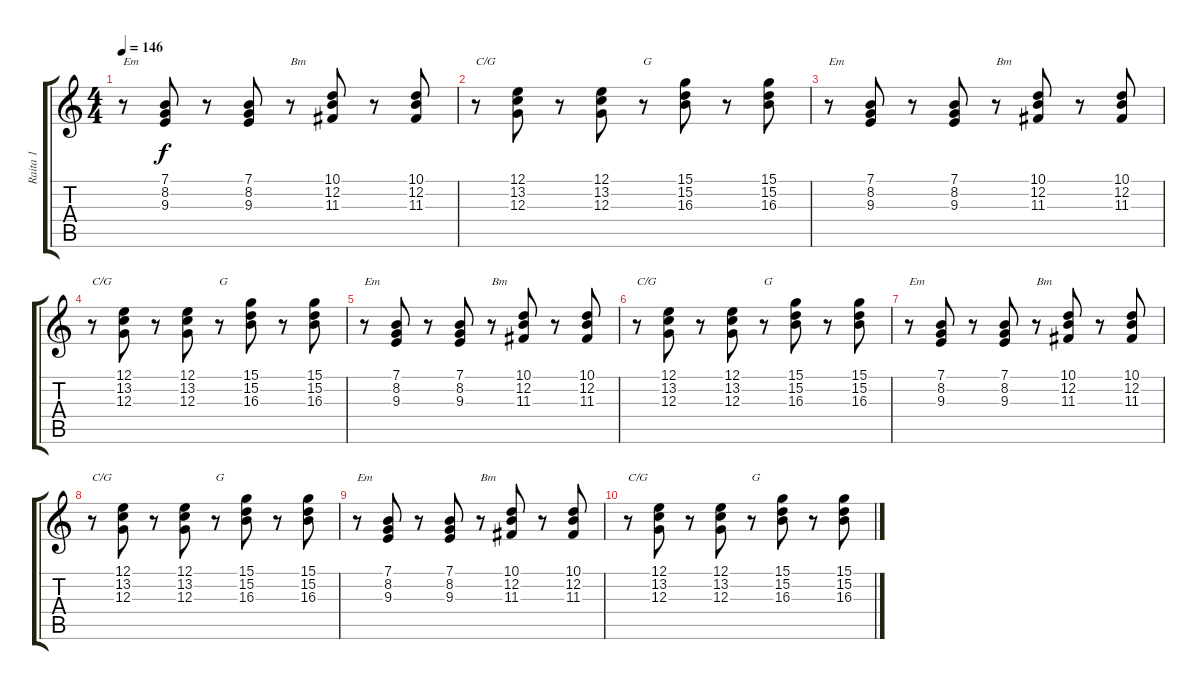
\track ("Raita 1" "Raita 1") {instrument rockorgan}
\staff {score tabs}
\tuning (E4 B3 G3 D3 A2 E2) {hide}
\ts (4 4)
\tempo 146
\clef g2
\ks c
r.8{txt "Em" dy f} (7.1 8.2 9.3).8 r.8 (7.1 8.2 9.3).8 r.8{txt "Bm"} (10.1 12.2 11.3).8 r.8 (10.1 12.2 11.3).8 |
r.8{txt "C/G"} (12.1 13.2 12.3).8 r.8 (12.1 13.2 12.3).8 r.8{txt "G"} (15.1 15.2 16.3).8 r.8 (15.1 15.2 16.3).8 |
r.8{txt "Em"} (7.1 8.2 9.3).8 r.8 (7.1 8.2 9.3).8 r.8{txt "Bm"} (10.1 12.2 11.3).8 r.8 (10.1 12.2 11.3).8 |
r.8{txt "C/G"} (12.1 13.2 12.3).8 r.8 (12.1 13.2 12.3).8 r.8{txt "G"} (15.1 15.2 16.3).8 r.8 (15.1 15.2 16.3).8 |
r.8{txt "Em"} (7.1 8.2 9.3).8 r.8 (7.1 8.2 9.3).8 r.8{txt "Bm"} (10.1 12.2 11.3).8 r.8 (10.1 12.2 11.3).8 |
r.8{txt "C/G"} (12.1 13.2 12.3).8 r.8 (12.1 13.2 12.3).8 r.8{txt "G"} (15.1 15.2 16.3).8 r.8 (15.1 15.2 16.3).8 |
r.8{txt "Em"} (7.1 8.2 9.3).8 r.8 (7.1 8.2 9.3).8 r.8{txt "Bm"} (10.1 12.2 11.3).8 r.8 (10.1 12.2 11.3).8 |
r.8{txt "C/G"} (12.1 13.2 12.3).8 r.8 (12.1 13.2 12.3).8 r.8{txt "G"} (15.1 15.2 16.3).8 r.8 (15.1 15.2 16.3).8 |
r.8{txt "Em"} (7.1 8.2 9.3).8 r.8 (7.1 8.2 9.3).8 r.8{txt "Bm"} (10.1 12.2 11.3).8 r.8 (10.1 12.2 11.3).8 |
r.8{txt "C/G"} (12.1 13.2 12.3).8 r.8 (12.1 13.2 12.3).8 r.8{txt "G"} (15.1 15.2 16.3).8 r.8 (15.1 15.2 16.3).8
